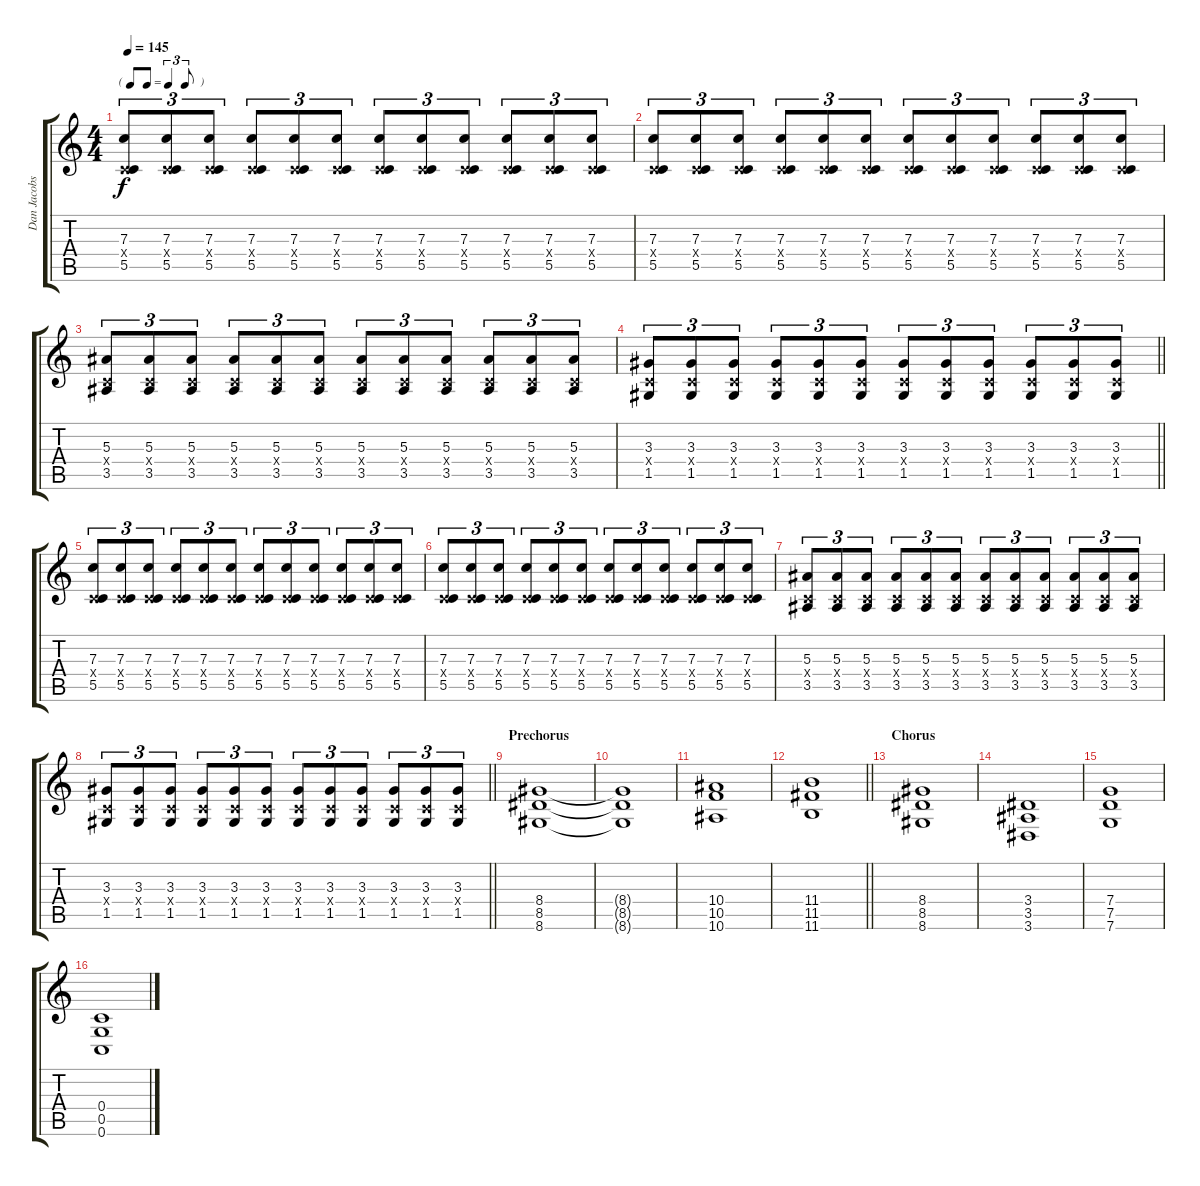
\track ("Dan Jacobs" "Dan Jacobs") {instrument distortionguitar}
\staff {score tabs}
\tuning (D4 A3 F3 C3 G2 C2) {hide}
\ts (4 4)
\tf triplet8th
\tempo 145
\clef g2
\ks c
(7.3 0.4{x} 5.5).8{tu (3 2) dy f} (7.3 0.4{x} 5.5).8{tu (3 2)} (7.3 0.4{x} 5.5).8{tu (3 2)} (7.3 0.4{x} 5.5).8{tu (3 2)} (7.3 0.4{x} 5.5).8{tu (3 2)} (7.3 0.4{x} 5.5).8{tu (3 2)} (7.3 0.4{x} 5.5).8{tu (3 2)} (7.3 0.4{x} 5.5).8{tu (3 2)} (7.3 0.4{x} 5.5).8{tu (3 2)} (7.3 0.4{x} 5.5).8{tu (3 2)} (7.3 0.4{x} 5.5).8{tu (3 2)} (7.3 0.4{x} 5.5).8{tu (3 2)} |
(7.3 0.4{x} 5.5).8{tu (3 2)} (7.3 0.4{x} 5.5).8{tu (3 2)} (7.3 0.4{x} 5.5).8{tu (3 2)} (7.3 0.4{x} 5.5).8{tu (3 2)} (7.3 0.4{x} 5.5).8{tu (3 2)} (7.3 0.4{x} 5.5).8{tu (3 2)} (7.3 0.4{x} 5.5).8{tu (3 2)} (7.3 0.4{x} 5.5).8{tu (3 2)} (7.3 0.4{x} 5.5).8{tu (3 2)} (7.3 0.4{x} 5.5).8{tu (3 2)} (7.3 0.4{x} 5.5).8{tu (3 2)} (7.3 0.4{x} 5.5).8{tu (3 2)} |
(5.3 0.4{x} 3.5).8{tu (3 2)} (5.3 0.4{x} 3.5).8{tu (3 2)} (5.3 0.4{x} 3.5).8{tu (3 2)} (5.3 0.4{x} 3.5).8{tu (3 2)} (5.3 0.4{x} 3.5).8{tu (3 2)} (5.3 0.4{x} 3.5).8{tu (3 2)} (5.3 0.4{x} 3.5).8{tu (3 2)} (5.3 0.4{x} 3.5).8{tu (3 2)} (5.3 0.4{x} 3.5).8{tu (3 2)} (5.3 0.4{x} 3.5).8{tu (3 2)} (5.3 0.4{x} 3.5).8{tu (3 2)} (5.3 0.4{x} 3.5).8{tu (3 2)} |
\barLineRight lightlight
(3.3 0.4{x} 1.5).8{tu (3 2)} (3.3 0.4{x} 1.5).8{tu (3 2)} (3.3 0.4{x} 1.5).8{tu (3 2)} (3.3 0.4{x} 1.5).8{tu (3 2)} (3.3 0.4{x} 1.5).8{tu (3 2)} (3.3 0.4{x} 1.5).8{tu (3 2)} (3.3 0.4{x} 1.5).8{tu (3 2)} (3.3 0.4{x} 1.5).8{tu (3 2)} (3.3 0.4{x} 1.5).8{tu (3 2)} (3.3 0.4{x} 1.5).8{tu (3 2)} (3.3 0.4{x} 1.5).8{tu (3 2)} (3.3 0.4{x} 1.5).8{tu (3 2)} |
(7.3 0.4{x} 5.5).8{tu (3 2)} (7.3 0.4{x} 5.5).8{tu (3 2)} (7.3 0.4{x} 5.5).8{tu (3 2)} (7.3 0.4{x} 5.5).8{tu (3 2)} (7.3 0.4{x} 5.5).8{tu (3 2)} (7.3 0.4{x} 5.5).8{tu (3 2)} (7.3 0.4{x} 5.5).8{tu (3 2)} (7.3 0.4{x} 5.5).8{tu (3 2)} (7.3 0.4{x} 5.5).8{tu (3 2)} (7.3 0.4{x} 5.5).8{tu (3 2)} (7.3 0.4{x} 5.5).8{tu (3 2)} (7.3 0.4{x} 5.5).8{tu (3 2)} |
(7.3 0.4{x} 5.5).8{tu (3 2)} (7.3 0.4{x} 5.5).8{tu (3 2)} (7.3 0.4{x} 5.5).8{tu (3 2)} (7.3 0.4{x} 5.5).8{tu (3 2)} (7.3 0.4{x} 5.5).8{tu (3 2)} (7.3 0.4{x} 5.5).8{tu (3 2)} (7.3 0.4{x} 5.5).8{tu (3 2)} (7.3 0.4{x} 5.5).8{tu (3 2)} (7.3 0.4{x} 5.5).8{tu (3 2)} (7.3 0.4{x} 5.5).8{tu (3 2)} (7.3 0.4{x} 5.5).8{tu (3 2)} (7.3 0.4{x} 5.5).8{tu (3 2)} |
(5.3 0.4{x} 3.5).8{tu (3 2)} (5.3 0.4{x} 3.5).8{tu (3 2)} (5.3 0.4{x} 3.5).8{tu (3 2)} (5.3 0.4{x} 3.5).8{tu (3 2)} (5.3 0.4{x} 3.5).8{tu (3 2)} (5.3 0.4{x} 3.5).8{tu (3 2)} (5.3 0.4{x} 3.5).8{tu (3 2)} (5.3 0.4{x} 3.5).8{tu (3 2)} (5.3 0.4{x} 3.5).8{tu (3 2)} (5.3 0.4{x} 3.5).8{tu (3 2)} (5.3 0.4{x} 3.5).8{tu (3 2)} (5.3 0.4{x} 3.5).8{tu (3 2)} |
\barLineRight lightlight
(3.3 0.4{x} 1.5).8{tu (3 2)} (3.3 0.4{x} 1.5).8{tu (3 2)} (3.3 0.4{x} 1.5).8{tu (3 2)} (3.3 0.4{x} 1.5).8{tu (3 2)} (3.3 0.4{x} 1.5).8{tu (3 2)} (3.3 0.4{x} 1.5).8{tu (3 2)} (3.3 0.4{x} 1.5).8{tu (3 2)} (3.3 0.4{x} 1.5).8{tu (3 2)} (3.3 0.4{x} 1.5).8{tu (3 2)} (3.3 0.4{x} 1.5).8{tu (3 2)} (3.3 0.4{x} 1.5).8{tu (3 2)} (3.3 0.4{x} 1.5).8{tu (3 2)} |
\section ("" "Prechorus")
(8.4 8.5 8.6).1 |
(8.4{t} 8.5{t} 8.6{t}).1 |
(10.4 10.5 10.6).1 |
\barLineRight lightlight
(11.4 11.5 11.6).1 |
\section ("" "Chorus")
(8.4 8.5 8.6).1 |
(3.4 3.5 3.6).1 |
(7.4 7.5 7.6).1 |
(0.4 0.5 0.6).1
